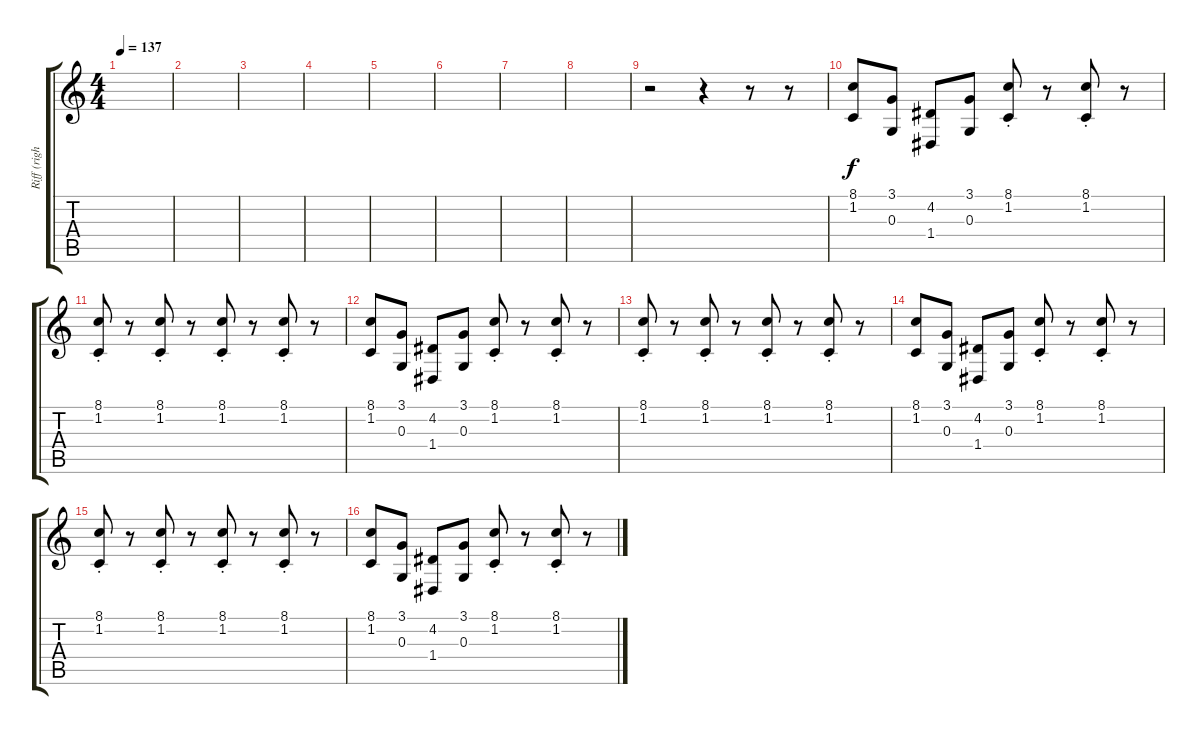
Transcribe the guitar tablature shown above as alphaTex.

\track ("Riff (right)" "Riff (righ") {instrument lead5charang}
\staff {score tabs}
\tuning (E4 B3 G3 D3 A2 E2) {hide}
\ts (4 4)
\tempo 137
\clef g2
\ks c
|
|
|
|
|
|
|
|
r.2 r.4 r.8 r.8 |
(8.1 1.2).8 (3.1 0.3).8 (4.2 1.4).8 (3.1 0.3).8 (8.1{st} 1.2{st}).8 r.8 (8.1{st} 1.2{st}).8 r.8 |
(8.1{st} 1.2{st}).8 r.8 (8.1{st} 1.2{st}).8 r.8 (8.1{st} 1.2{st}).8 r.8 (8.1{st} 1.2{st}).8 r.8 |
(8.1 1.2).8 (3.1 0.3).8 (4.2 1.4).8 (3.1 0.3).8 (8.1{st} 1.2{st}).8 r.8 (8.1{st} 1.2{st}).8 r.8 |
(8.1{st} 1.2{st}).8 r.8 (8.1{st} 1.2{st}).8 r.8 (8.1{st} 1.2{st}).8 r.8 (8.1{st} 1.2{st}).8 r.8 |
(8.1 1.2).8 (3.1 0.3).8 (4.2 1.4).8 (3.1 0.3).8 (8.1{st} 1.2{st}).8 r.8 (8.1{st} 1.2{st}).8 r.8 |
(8.1{st} 1.2{st}).8 r.8 (8.1{st} 1.2{st}).8 r.8 (8.1{st} 1.2{st}).8 r.8 (8.1{st} 1.2{st}).8 r.8 |
(8.1 1.2).8 (3.1 0.3).8 (4.2 1.4).8 (3.1 0.3).8 (8.1{st} 1.2{st}).8 r.8 (8.1{st} 1.2{st}).8 r.8
